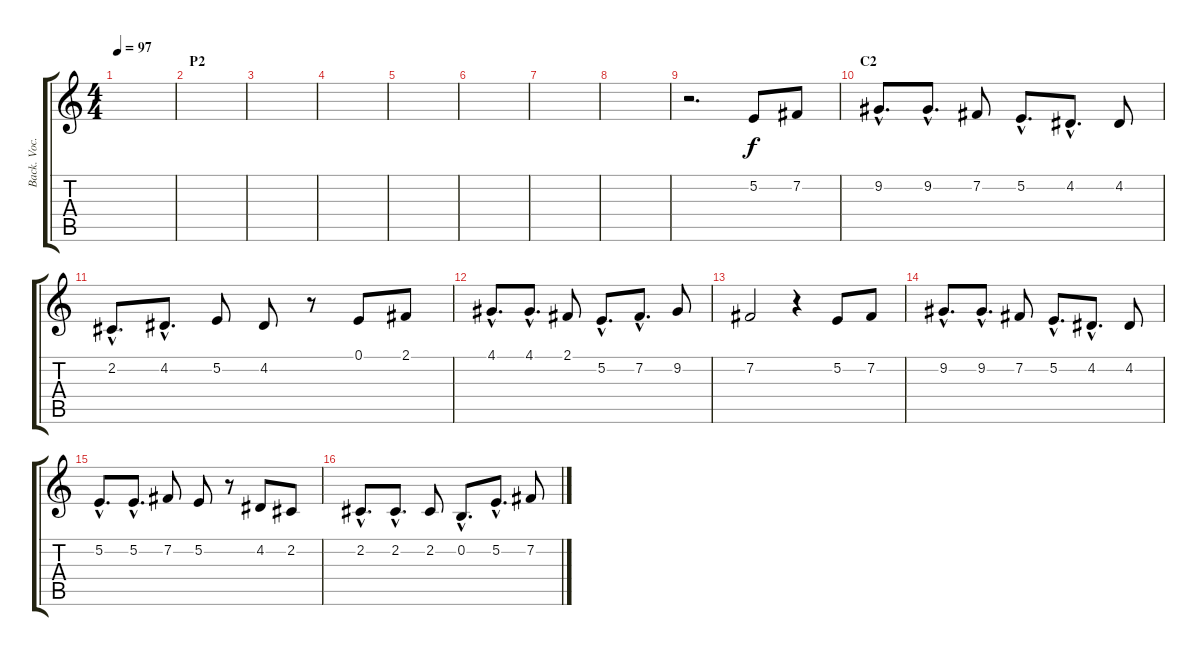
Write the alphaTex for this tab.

\track ("Back. Voc." "Back. Voc.") {instrument choiraahs}
\staff {score tabs}
\tuning (E4 B3 G3 D3 A2 E2) {hide}
\ts (4 4)
\tempo 97
\clef g2
\ks c
|
\section ("" "P2")
|
|
|
|
|
|
|
r.2{d} 5.2.8 7.2.8 |
\section ("" "C2")
9.2{hac}.8{d} 9.2{hac}.8{d} 7.2.8 5.2{hac}.8{d} 4.2{hac}.8{d} 4.2.8 |
2.2{hac}.8{d} 4.2{hac}.8{d} 5.2.8 4.2.8 r.8 0.1.8 2.1.8 |
4.1{hac}.8{d} 4.1{hac}.8{d} 2.1.8 5.2{hac}.8{d} 7.2{hac}.8{d} 9.2.8 |
7.2.2 r.4 5.2.8 7.2.8 |
9.2{hac}.8{d} 9.2{hac}.8{d} 7.2.8 5.2{hac}.8{d} 4.2{hac}.8{d} 4.2.8 |
5.2{hac}.8{d} 5.2{hac}.8{d} 7.2.8 5.2.8 r.8 4.2.8 2.2.8 |
2.2{hac}.8{d} 2.2{hac}.8{d} 2.2.8 0.2{hac}.8{d} 5.2{hac}.8{d} 7.2.8
